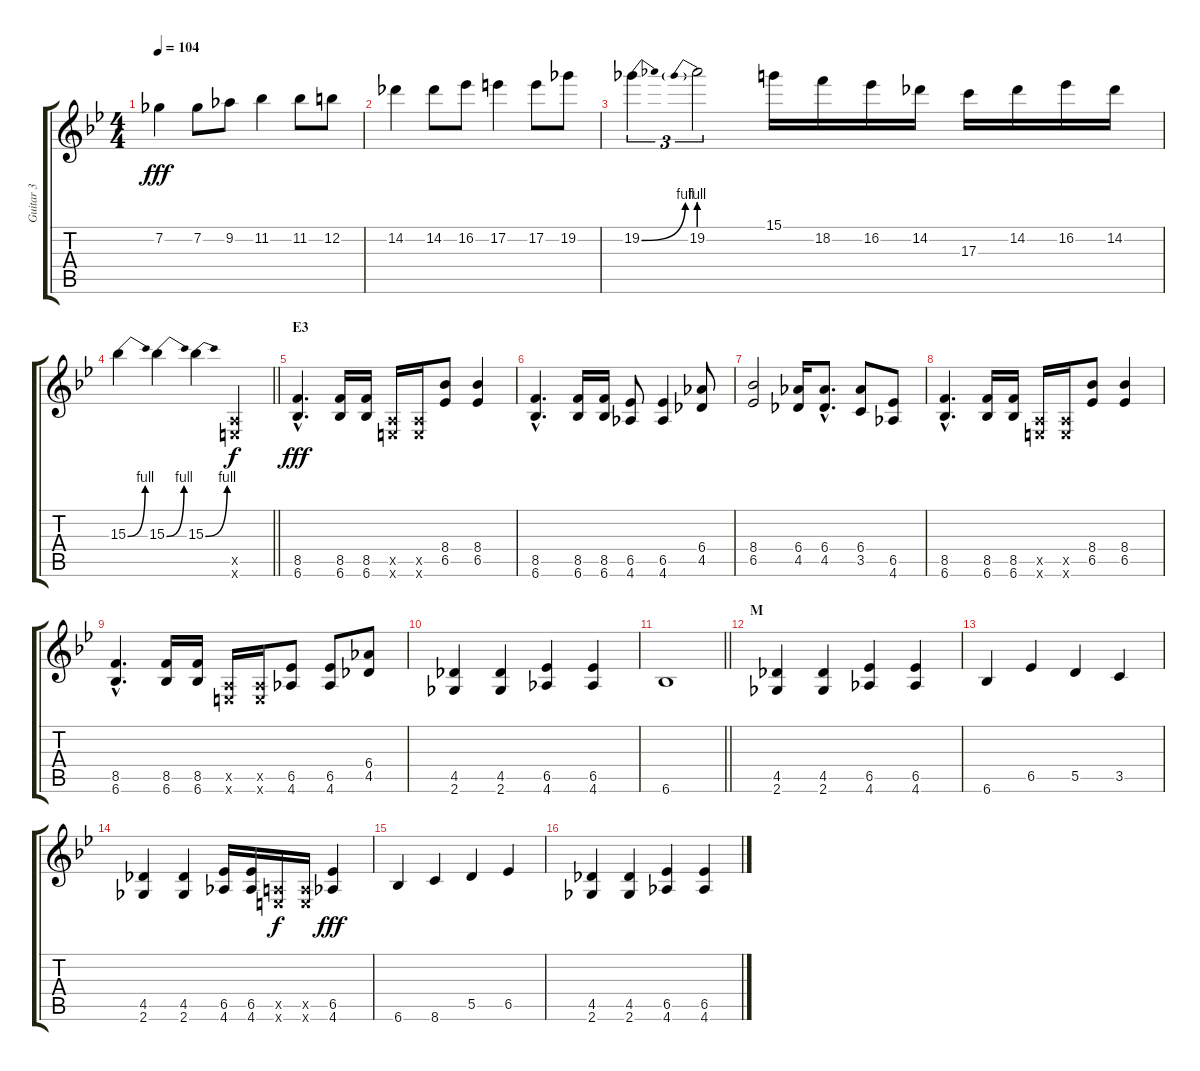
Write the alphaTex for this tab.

\track ("Guitar 3" "Guitar 3") {instrument distortionguitar}
\staff {score tabs}
\tuning (E4 B3 G3 D3 A2 E2) {hide}
\ts (4 4)
\tempo 104
\clef g2
\ks bb
7.2.4{dy fff} 7.2.8 9.2.8 11.2.4 11.2.8 12.2.8 |
14.2.4 14.2.8 16.2.8 17.2.4 17.2.8 19.2.8 |
19.2{be (bend 0 0 60 4)}.4{tu (3 2)} 19.2{be (prebend 0 4 60 4)}.2{tu (3 2)} 15.1.16 18.2.16 16.2.16 14.2.16 17.3.16 14.2.16 16.2.16 14.2.16 |
\barLineRight lightlight
15.3{be (bend 0 0 60 4)}.4 15.3{be (bend 0 0 60 4)}.4 15.3{be (bend 0 0 60 4)}.4 (0.5{x} 0.6{x}).4{dy f} |
\section ("" "E3")
(8.5{hac} 6.6{hac}).4{d dy fff} (8.5 6.6).16 (8.5 6.6).16 (0.5{x} 0.6{x}).16 (0.5{x} 0.6{x}).16 (8.4 6.5).8 (8.4 6.5).4 |
(8.5{hac} 6.6{hac}).4{d} (8.5 6.6).16 (8.5 6.6).16 (6.5 4.6).8 (6.5 4.6).4 (6.4 4.5).8 |
(8.4 6.5).2 (6.4 4.5).16 (6.4{hac} 4.5{hac}).8{d} (6.4 3.5).8 (6.5 4.6).8 |
(8.5{hac} 6.6{hac}).4{d} (8.5 6.6).16 (8.5 6.6).16 (0.5{x} 0.6{x}).16 (0.5{x} 0.6{x}).16 (8.4 6.5).8 (8.4 6.5).4 |
(8.5{hac} 6.6{hac}).4{d} (8.5 6.6).16 (8.5 6.6).16 (0.5{x} 0.6{x}).16 (0.5{x} 0.6{x}).16 (6.5 4.6).8 (6.5 4.6).8 (6.4 4.5).8 |
(4.5 2.6).4 (4.5 2.6).4 (6.5 4.6).4 (6.5 4.6).4 |
\barLineRight lightlight
6.6.1 |
\section ("" "M")
(4.5 2.6).4 (4.5 2.6).4 (6.5 4.6).4 (6.5 4.6).4 |
6.6.4 6.5.4 5.5.4 3.5.4 |
(4.5 2.6).4 (4.5 2.6).4 (6.5 4.6).16 (6.5 4.6).16 (0.5{x} 0.6{x}).16{dy f} (0.5{x} 0.6{x}).16 (6.5 4.6).4{dy fff} |
6.6.4 8.6.4 5.5.4 6.5.4 |
(4.5 2.6).4 (4.5 2.6).4 (6.5 4.6).4 (6.5 4.6).4
